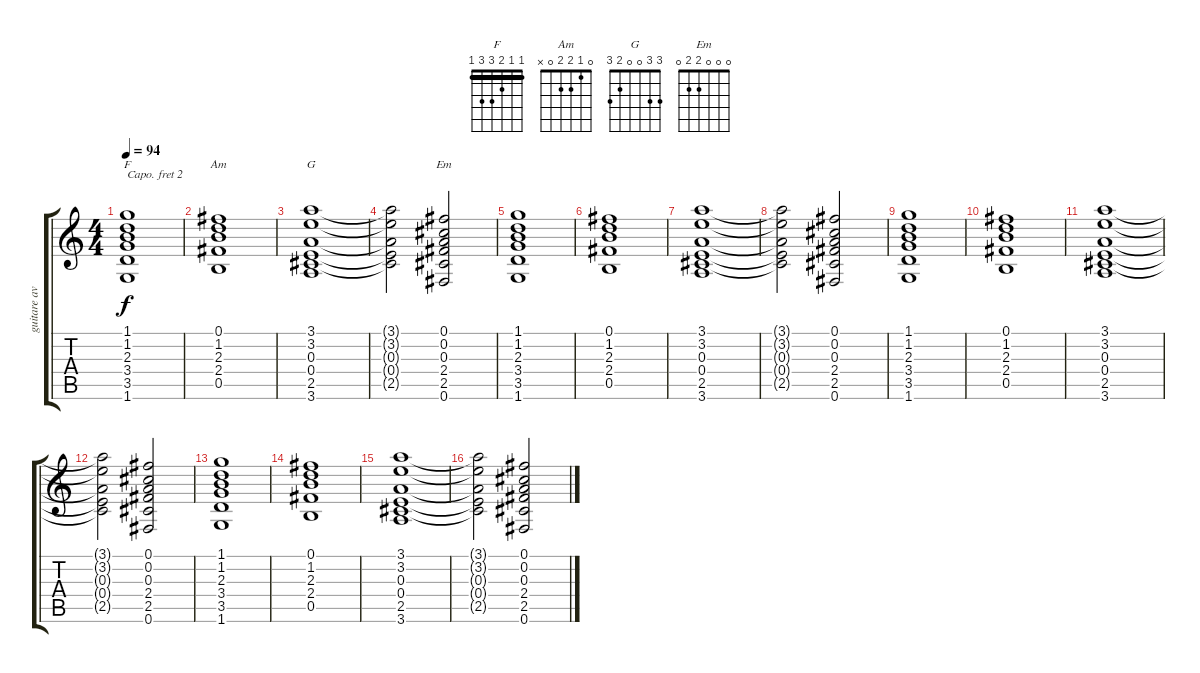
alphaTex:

\track ("guitare avec capo 2" "guitare av") {instrument acousticguitarnylon}
\staff {score tabs}
\capo 2
\tuning (E4 B3 G3 D3 A2 E2) {hide}
\chord ("F" 1 1 2 3 3 1) {barre 1}
\chord ("Am" 0 1 2 2 0 x)
\chord ("G" 3 3 0 0 2 3)
\chord ("Em" 0 0 0 2 2 0)
\ts (4 4)
\tempo 94
\clef g2
\ks c
(1.1 1.2 2.3 3.4 3.5 1.6).1{ch "F" dy f instrument acousticguitarnylon} |
(0.1 1.2 2.3 2.4 0.5).1{ch "Am"} |
(3.1 3.2 0.3 0.4 2.5 3.6).1{ch "G"} |
(3.1{t} 3.2{t} 0.3{t} 0.4{t} 2.5{t}).2 (0.1 0.2 0.3 2.4 2.5 0.6).2{ch "Em"} |
(1.1 1.2 2.3 3.4 3.5 1.6).1 |
(0.1 1.2 2.3 2.4 0.5).1 |
(3.1 3.2 0.3 0.4 2.5 3.6).1 |
(3.1{t} 3.2{t} 0.3{t} 0.4{t} 2.5{t}).2 (0.1 0.2 0.3 2.4 2.5 0.6).2 |
(1.1 1.2 2.3 3.4 3.5 1.6).1 |
(0.1 1.2 2.3 2.4 0.5).1 |
(3.1 3.2 0.3 0.4 2.5 3.6).1 |
(3.1{t} 3.2{t} 0.3{t} 0.4{t} 2.5{t}).2 (0.1 0.2 0.3 2.4 2.5 0.6).2 |
(1.1 1.2 2.3 3.4 3.5 1.6).1 |
(0.1 1.2 2.3 2.4 0.5).1 |
(3.1 3.2 0.3 0.4 2.5 3.6).1 |
(3.1{t} 3.2{t} 0.3{t} 0.4{t} 2.5{t}).2 (0.1 0.2 0.3 2.4 2.5 0.6).2
